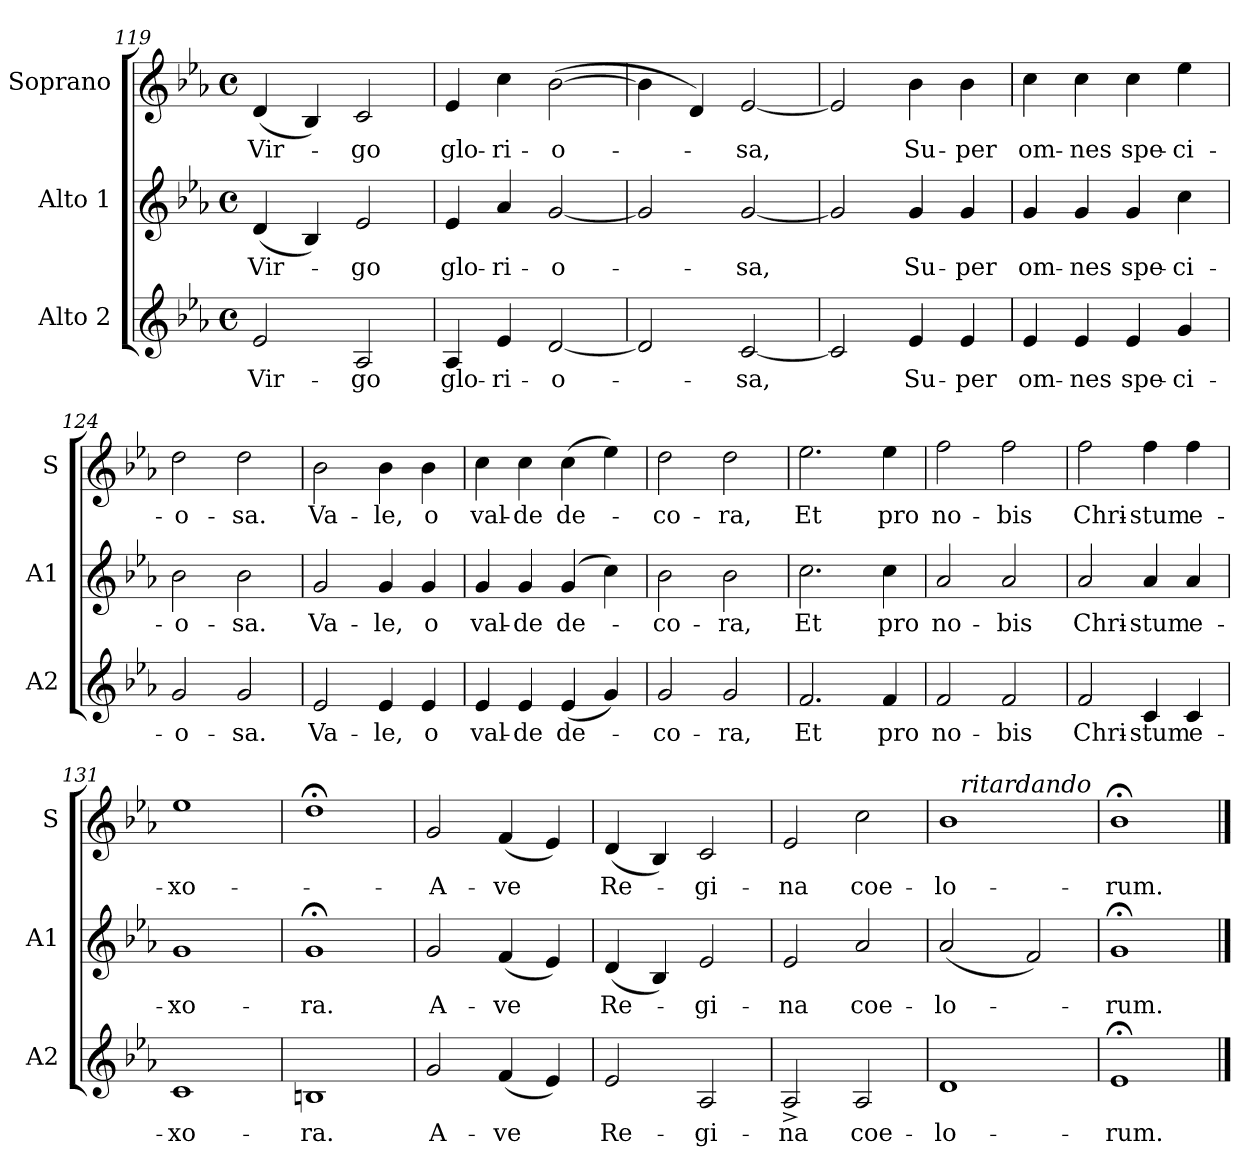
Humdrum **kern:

**kern	**text	**kern	**text	**kern	**text
*part3	*part3	*part2	*part2	*part1	*part1
*staff3	*staff3	*staff2	*staff2	*staff1	*staff1
*I"Alto 2	*	*I"Alto 1	*	*I"Soprano	*
*I'A2	*	*I'A1	*	*I'S	*
*clefG2	*	*clefG2	*	*clefG2	*
*k[b-e-a-]	*	*k[b-e-a-]	*	*k[b-e-a-]	*
*E-:	*	*E-:	*	*E-:	*
*M4/4	*	*M4/4	*	*M4/4	*
*met(c)	*	*met(c)	*	*met(c)	*
=119	=119	=119	=119	=119	=119
!	!LO:LY:b	!	!LO:LY:b	!	!LO:LY:b
2e-/	Vir-	(<4d/	Vir-	(<4d/	Vir-
.	.	4B-/)	.	4B-/)	.
!	!LO:LY:b	!	!LO:LY:b	!	!LO:LY:b
2A-/	-go	2e-/	-go	2c/	-go
!!LO:PB:g=z
=120	=120	=120	=120	=120	=120
!	!LO:LY:b	!	!LO:LY:b	!	!LO:LY:b
4A-/	glo-	4e-/	glo-	4e-/	glo-
!	!LO:LY:b	!	!LO:LY:b	!	!LO:LY:b
4e-/	-ri-	4a-/	-ri-	4cc\	-ri-
!	!LO:LY:b	!	!LO:LY:b	!	!LO:LY:b
[<2d/	-o-	[<2g/	-o-	(>[>2b-\	-o-
=121	=121	=121	=121	=121	=121
2d/]	.	2g/]	.	4b-\]	.
.	.	.	.	4d/)	.
!	!LO:LY:b	!	!LO:LY:b	!	!LO:LY:b
[<2c/	-sa,	[<2g/	-sa,	[<2e-/	-sa,
=122	=122	=122	=122	=122	=122
2c/]	.	2g/]	.	2e-/]	.
!	!LO:LY:b	!	!LO:LY:b	!	!LO:LY:b
4e-/	Su-	4g/	Su-	4b-\	Su-
!	!LO:LY:b	!	!LO:LY:b	!	!LO:LY:b
4e-/	-per	4g/	-per	4b-\	-per
=123	=123	=123	=123	=123	=123
!	!LO:LY:b	!	!LO:LY:b	!	!LO:LY:b
4e-/	om-	4g/	om-	4cc\	om-
!	!LO:LY:b	!	!LO:LY:b	!	!LO:LY:b
4e-/	-nes	4g/	-nes	4cc\	-nes
!	!LO:LY:b	!	!LO:LY:b	!	!LO:LY:b
4e-/	spe-	4g/	spe-	4cc\	spe-
!	!LO:LY:b	!	!LO:LY:b	!	!LO:LY:b
4g/	-ci-	4cc\	-ci-	4ee-\	-ci-
=124	=124	=124	=124	=124	=124
!	!LO:LY:b	!	!LO:LY:b	!	!LO:LY:b
2g/	-o-	2b-\	-o-	2dd\	-o-
!	!LO:LY:b	!	!LO:LY:b	!	!LO:LY:b
2g/	-sa.	2b-\	-sa.	2dd\	-sa.
!!LO:LB:g=z
=125	=125	=125	=125	=125	=125
!	!LO:LY:b	!	!LO:LY:b	!	!LO:LY:b
2e-/	Va-	2g/	Va-	2b-\	Va-
!	!LO:LY:b	!	!LO:LY:b	!	!LO:LY:b
4e-/	-le,	4g/	-le,	4b-\	-le,
!	!LO:LY:b	!	!LO:LY:b	!	!LO:LY:b
4e-/	o	4g/	o	4b-\	o
=126	=126	=126	=126	=126	=126
!	!LO:LY:b	!	!LO:LY:b	!	!LO:LY:b
4e-/	val-	4g/	val-	4cc\	val-
!	!LO:LY:b	!	!LO:LY:b	!	!LO:LY:b
4e-/	-de	4g/	-de	4cc\	-de
!	!LO:LY:b	!	!LO:LY:b	!	!LO:LY:b
(<4e-/	de-	(4g/	de-	(>4cc\	de-
4g/)	.	4cc\)	.	4ee-\)	.
=127	=127	=127	=127	=127	=127
!	!LO:LY:b	!	!LO:LY:b	!	!LO:LY:b
2g/	-co-	2b-\	-co-	2dd\	-co-
!	!LO:LY:b	!	!LO:LY:b	!	!LO:LY:b
2g/	-ra,	2b-\	-ra,	2dd\	-ra,
=128	=128	=128	=128	=128	=128
!	!LO:LY:b	!	!LO:LY:b	!	!LO:LY:b
2.f/	Et	2.cc\	Et	2.ee-\	Et
!	!LO:LY:b	!	!LO:LY:b	!	!LO:LY:b
4f/	pro	4cc\	pro	4ee-\	pro
=129	=129	=129	=129	=129	=129
!	!LO:LY:b	!	!LO:LY:b	!	!LO:LY:b
2f/	no-	2a-/	no-	2ff\	no-
!	!LO:LY:b	!	!LO:LY:b	!	!LO:LY:b
2f/	-bis	2a-/	-bis	2ff\	-bis
!!LO:LB:g=z
=130	=130	=130	=130	=130	=130
!	!LO:LY:b	!	!LO:LY:b	!	!LO:LY:b
2f/	Chri-	2a-/	Chri-	2ff\	Chri-
!	!LO:LY:b	!	!LO:LY:b	!	!LO:LY:b
4c/	-stum	4a-/	-stum	4ff\	-stum
!	!LO:LY:b	!	!LO:LY:b	!	!LO:LY:b
4c/	e-	4a-/	e-	4ff\	e-
=131	=131	=131	=131	=131	=131
!	!LO:LY:b	!	!LO:LY:b	!	!LO:LY:b
1c	-xo-	1g	-xo-	1ee-	-xo-
=132	=132	=132	=132	=132	=132
!	!LO:LY:b	!	!LO:LY:b	!	!
1Bn	-ra.	1g;	-ra.	1dd;<	.
=133	=133	=133	=133	=133	=133
!	!LO:LY:b	!	!LO:LY:b	!	!LO:LY:b
2g/	A-	2g/	A-	2g/	-A-
!	!LO:LY:b	!	!LO:LY:b	!	!LO:LY:b
(<4f/	-ve	(<4f/	-ve	(<4f/	-ve
4e-/)	.	4e-/)	.	4e-/)	.
!!LO:LB:g=z
=134	=134	=134	=134	=134	=134
!	!LO:LY:b	!	!LO:LY:b	!	!LO:LY:b
2e-/	Re-	(<4d/	Re-	(<4d/	Re-
.	.	4B-/)	.	4B-/)	.
!	!LO:LY:b	!	!LO:LY:b	!	!LO:LY:b
2A-/	-gi-	2e-/	-gi-	2c/	-gi-
=135	=135	=135	=135	=135	=135
!	!LO:LY:b	!	!LO:LY:b	!	!LO:LY:b
2A-^</	-na	2e-/	-na	2e-/	-na
!	!LO:LY:b	!	!LO:LY:b	!	!LO:LY:b
2A-/	coe-	2a-/	coe-	2cc\	coe-
=136	=136	=136	=136	=136	=136
!	!LO:LY:b	!	!LO:LY:b	!	!LO:LY:b
*	*	*	*	*^	*
1d	-lo-	(<2a-/	-lo-	1b-	16ryy	-lo-
!	!	!	!	!	!LO:TX:a:i:t=ritardando	!
.	.	.	.	.	2...ryy	.
.	.	2f/)	.	.	.	.
=137	=137	=137	=137	=137	=137	=137
!	!LO:LY:b	!	!LO:LY:b	!	!	!LO:LY:b
*	*	*	*	*v	*v	*
1e-;	-rum.	1g;	-rum.	1b-;<	-rum.
==	==	==	==	==	==
*-	*-	*-	*-	*-	*-
